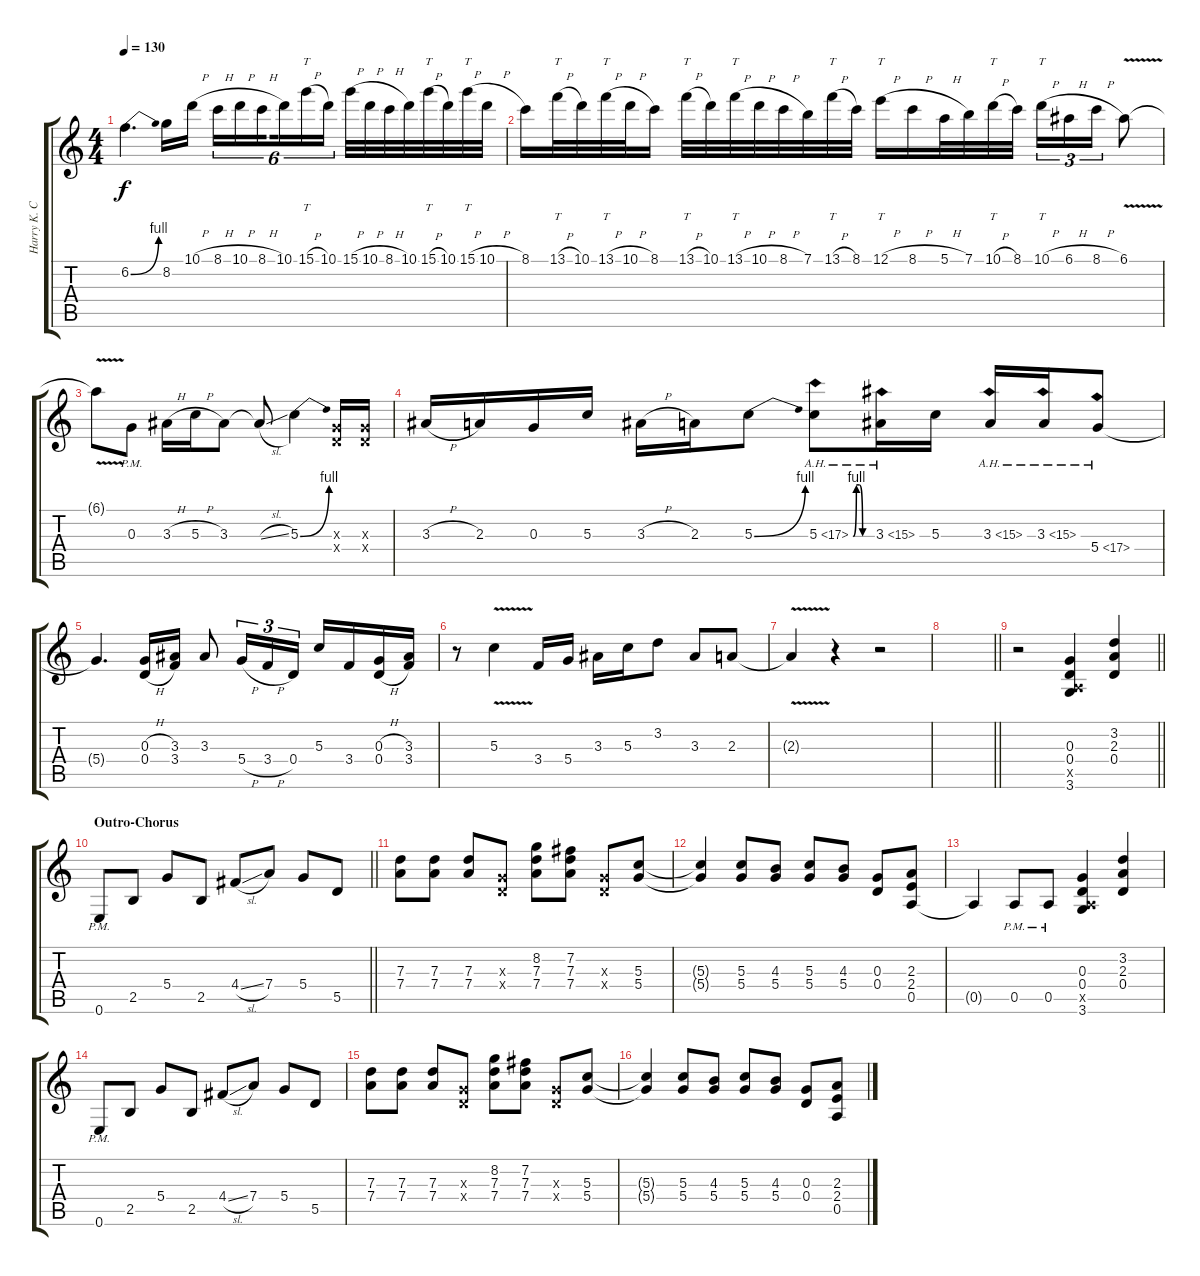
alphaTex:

\track ("Harry K. Cody" "Harry K. C") {instrument distortionguitar}
\staff {score tabs}
\tuning (E4 B3 G3 D3 A2 E2) {hide}
\ts (4 4)
\tempo 130
\clef g2
\ks c
6.2{be (bend 0 0 60 4)}.4{d dy f} 8.2.16 10.1{h}.16 8.1{h}.16{tu (6 4)} 10.1{h}.16{tu (6 4)} 8.1{h}.16{tu (6 4) beam splitsecondary} 10.1.16{tu (6 4)} 15.1{h}.16{tt tu (6 4)} 10.1.16{tu (6 4)} 15.1{h}.32 10.1{h}.32 8.1{h}.32 10.1.32 15.1{h}.32{tt} 10.1.32 15.1{h}.32{tt} 10.1{h}.32 |
8.1.16 13.1{h}.32{tt} 10.1.32 13.1{h}.32{tt} 10.1{h}.32 8.1.16 13.1{h}.32{tt} 10.1.32 13.1{h}.32{tt} 10.1{h}.32 8.1{h}.32 7.1.32 13.1{h}.32{tt} 8.1.32 12.1{h}.16{tt} 8.1{h}.16 5.1{h}.32 7.1.32 10.1{h}.32{tt} 8.1.32 10.1{h}.16{tt tu (3 2)} 6.1{h}.16{tu (3 2)} 8.1{h}.16{tu (3 2)} 6.1{v}.8 |
6.1{t}.8 0.3{pm}.8 3.3{h}.16 5.3{h}.16 3.3.8 3.3{sl t}.8 5.3{be (bend 0 0 60 4)}.4 (0.3{x} 0.4{x}).16 (0.3{x} 0.4{x}).16 |
3.3{h}.16 2.3.16 0.3.16 5.3.16 3.3{h}.16 2.3.16 5.3{be (bend 0 0 60 4)}.8 5.3{be (custom 0 0 10 4 20 4 30 0 60 0) ah 12}.8 3.3{ah 12}.16 5.3.16 3.3{ah 12}.16 3.3{ah 12}.16 5.4{ah 12}.8 |
5.4{t}.4{d} (0.3{h} 0.4{h}).16 (3.3 3.4).16 3.3.8 5.4{h}.16{tu (3 2)} 3.4{h}.16{tu (3 2)} 0.4.16{tu (3 2)} 5.3.16 3.4.16 (0.3{h} 0.4{h}).16 (3.3 3.4).16 |
r.8 5.3{v}.4 3.4.16 5.4.16 3.3.16 5.3.16 3.2.8 3.3.8 2.3.8 |
2.3{v t}.4 r.4 r.2 |
\barLineRight lightlight
|
\barLineRight lightlight
r.2 (0.3 0.4 0.5{x} 3.6).4 (3.2 2.3 0.4).4 |
\section ("" "Outro-Chorus")
\barLineRight lightlight
0.6{pm}.8 2.5.8 5.4.8 2.5.8 4.4{sl}.8 7.4.8 5.4.8 5.5.8 |
(7.3 7.4).8 (7.3 7.4).8 (7.3 7.4).8 (0.3{x} 0.4{x}).8 (8.2 7.3 7.4).8 (7.2 7.3 7.4).8 (0.3{x} 0.4{x}).8 (5.3 5.4).8 |
(5.3{t} 5.4{t}).4 (5.3 5.4).8 (4.3 5.4).8 (5.3 5.4).8 (4.3 5.4).8 (0.3 0.4).8 (2.3 2.4 0.5).8 |
0.5{t}.4 0.5{pm}.8 0.5{pm}.8 (0.3 0.4 0.5{x} 3.6).4 (3.2 2.3 0.4).4 |
0.6{pm}.8 2.5.8 5.4.8 2.5.8 4.4{sl}.8 7.4.8 5.4.8 5.5.8 |
(7.3 7.4).8 (7.3 7.4).8 (7.3 7.4).8 (0.3{x} 0.4{x}).8 (8.2 7.3 7.4).8 (7.2 7.3 7.4).8 (0.3{x} 0.4{x}).8 (5.3 5.4).8 |
(5.3{t} 5.4{t}).4 (5.3 5.4).8 (4.3 5.4).8 (5.3 5.4).8 (4.3 5.4).8 (0.3 0.4).8 (2.3 2.4 0.5).8
